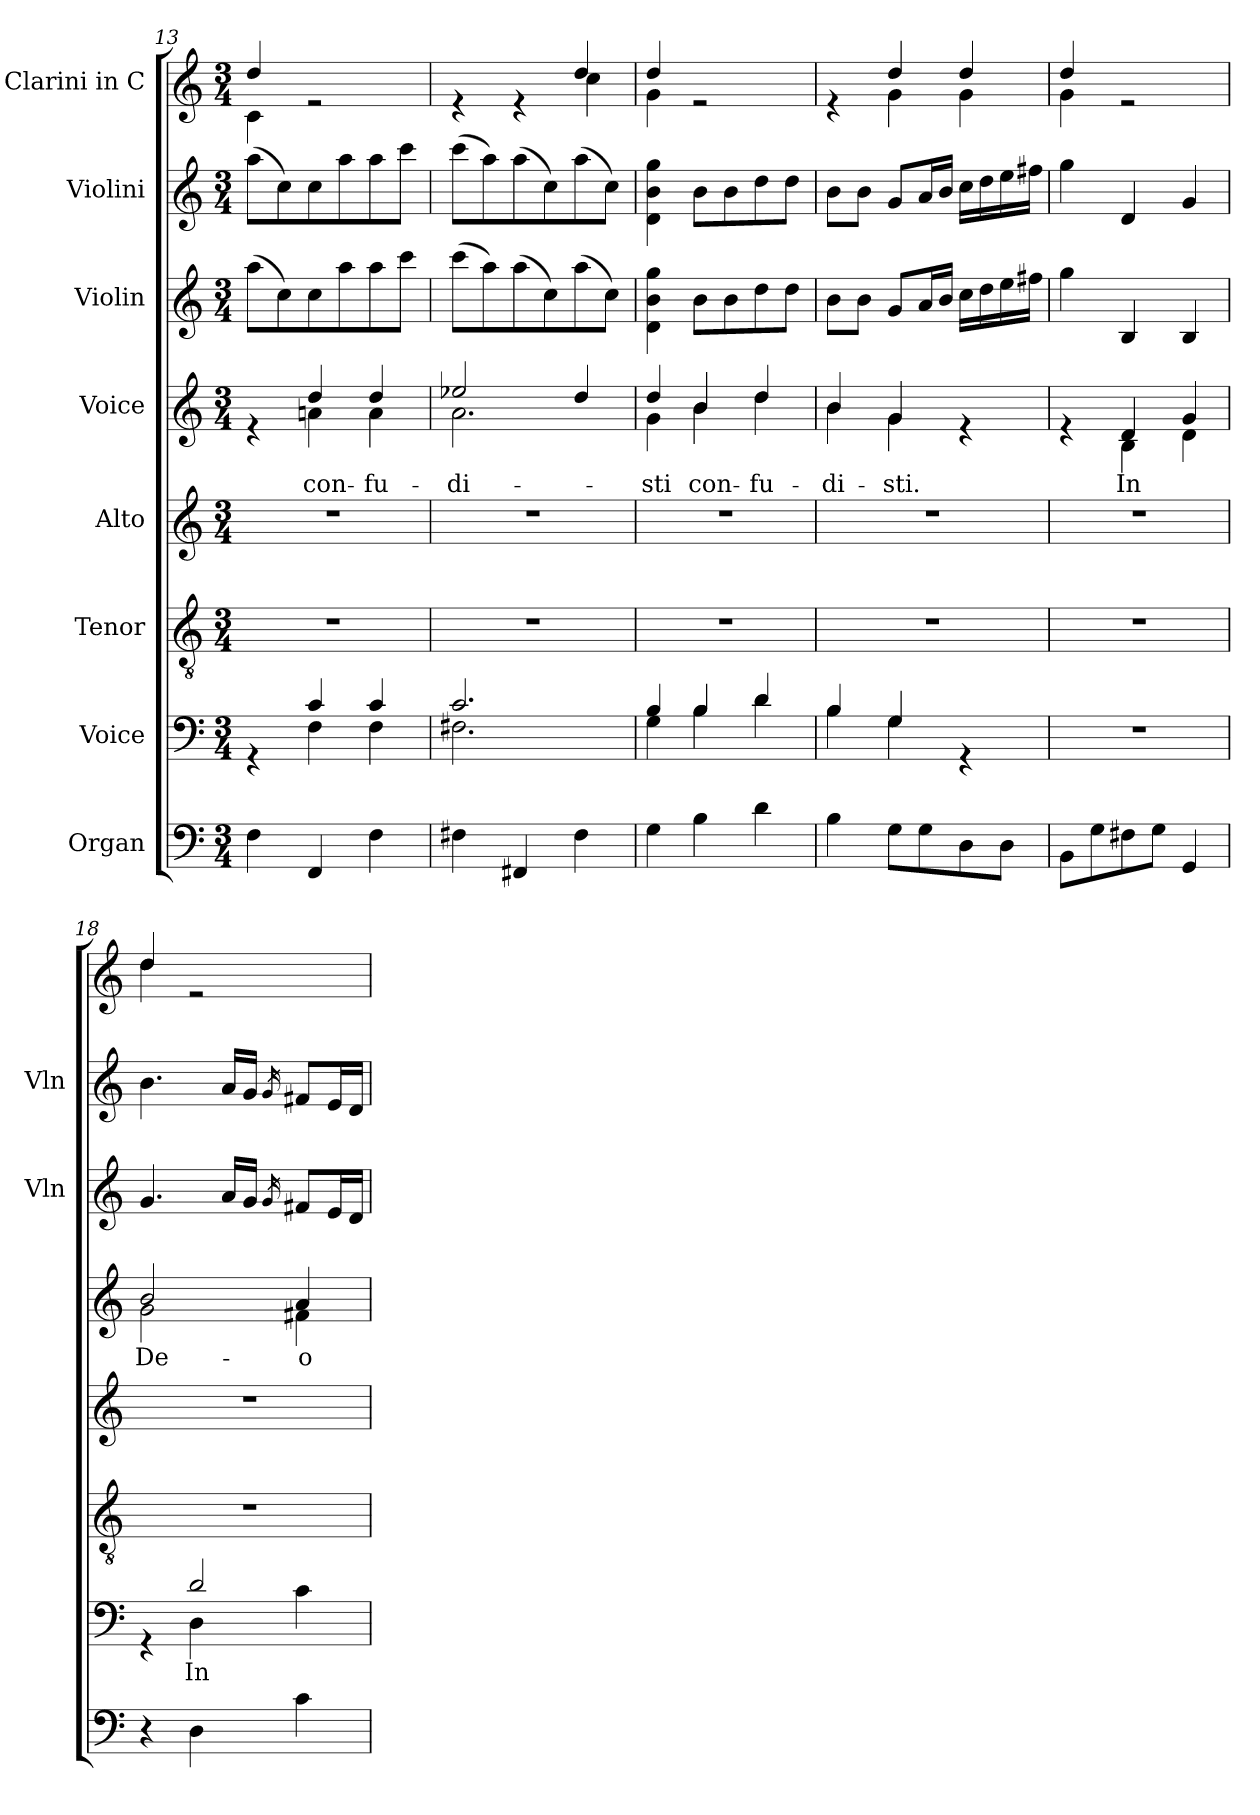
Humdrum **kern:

**kern	**kern	**text	**kern	**kern	**kern	**text	**kern	**kern	**kern
*part8	*part7	*part7	*part6	*part5	*part4	*part4	*part3	*part2	*part1
*staff8	*staff7	*staff7	*staff6	*staff5	*staff4	*staff4	*staff3	*staff2	*staff1
*I"Organ	*I"Voice	*	*I"Tenor	*I"Alto	*I"Voice	*	*I"Violin	*I"Violini	*I"Clarini in C
*	*	*	*	*	*	*	*I'Vln	*I'Vln	*
*clefF4	*clefF4	*	*clefGv2	*clefG2	*clefG2	*	*clefG2	*clefG2	*clefG2
*k[]	*k[]	*	*k[]	*k[]	*k[]	*	*k[]	*k[]	*k[]
*M3/4	*M3/4	*	*M3/4	*M3/4	*M3/4	*	*M3/4	*M3/4	*M3/4
=13	=13	=13	=13	=13	=13	=13	=13	=13	=13
*	*^	*	*	*	*^	*	*	*	*^
4F\	4rGG	4ryy	.	2.r	2.r	4re	4ryy	.	(8aa\L	(8aa\L	4dd/	4c\
.	.	.	.	.	.	.	.	.	8cc\)	8cc\)	.	.
!	!	!	!	!	!	!	!	!LO:LY:b	!	!	!	!
4FF/	4c/	4F\	.	.	.	4dd/	4an\	con-	8cc\	8cc\	2re	2ryy
.	.	.	.	.	.	.	.	.	8aa\	8aa\	.	.
!	!	!	!	!	!	!	!	!LO:LY:b	!	!	!	!
4F\	4c/	4F\	.	.	.	4dd/	4a\	-fu-	8aa\	8aa\	.	.
.	.	.	.	.	.	.	.	.	8ccc\J	8ccc\J	.	.
=14	=14	=14	=14	=14	=14	=14	=14	=14	=14	=14	=14	=14
!	!	!	!	!	!	!	!	!LO:LY:b	!	!	!	!
4F#X\	2.c/	2.F#X\	.	2.r	2.r	2ee-X/	2.a\	-di-	(8ccc\L	(8ccc\L	4re	2ryy
.	.	.	.	.	.	.	.	.	8aa\)	8aa\)	.	.
4FF#X/	.	.	.	.	.	.	.	.	(8aa\	(8aa\	4re	.
.	.	.	.	.	.	.	.	.	8cc\)	8cc\)	.	.
4F#\	.	.	.	.	.	4dd/	.	.	(8aa\	(8aa\	4dd/	4cc\
.	.	.	.	.	.	.	.	.	8cc\J)	8cc\J)	.	.
!!LO:PB:g=z	!!
=15	=15	=15	=15	=15	=15	=15	=15	=15	=15	=15	=15	=15
!	!	!	!	!	!	!	!	!LO:LY:b	!	!	!	!
4G\	4B/	4G\	.	2.r	2.r	4dd/	4g\	-sti	4d\ 4b\ 4gg\	4d\ 4b\ 4gg\	4dd/	4g\
!	!	!	!	!	!	!	!	!LO:LY:b	!	!	!	!
4B\	4B/	4B\	.	.	.	4b/	4b\	con-	8b\L	8b\L	2re	2ryy
.	.	.	.	.	.	.	.	.	8b\	8b\	.	.
!	!	!	!	!	!	!	!	!LO:LY:b	!	!	!	!
4d\	4d/	4d\	.	.	.	4dd/	4dd\	-fu-	8dd\	8dd\	.	.
.	.	.	.	.	.	.	.	.	8dd\J	8dd\J	.	.
=16	=16	=16	=16	=16	=16	=16	=16	=16	=16	=16	=16	=16
!	!	!	!	!	!	!	!	!LO:LY:b	!	!	!	!
4B\	4B/	4B\	.	2.r	2.r	4b/	4b\	-di-	8b\L	8b\L	4re	4ryy
.	.	.	.	.	.	.	.	.	8b\J	8b\J	.	.
!	!	!	!	!	!	!	!	!LO:LY:b	!	!	!	!
8G\L	4G/	4G\	.	.	.	4g/	4g\	-sti.	8g/L	8g/L	4dd/	4g\
8G\	.	.	.	.	.	.	.	.	16a/L	16a/L	.	.
.	.	.	.	.	.	.	.	.	16b/JJ	16b/JJ	.	.
8D\	4rGG	4ryy	.	.	.	4re	4ryy	.	16cc\LL	16cc\LL	4dd/	4g\
.	.	.	.	.	.	.	.	.	16dd\	16dd\	.	.
8D\J	.	.	.	.	.	.	.	.	16ee\	16ee\	.	.
.	.	.	.	.	.	.	.	.	16ff#X\JJ	16ff#X\JJ	.	.
*	*v	*v	*	*	*	*	*	*	*	*	*	*
=17	=17	=17	=17	=17	=17	=17	=17	=17	=17	=17	=17
8BB\L	2.r	.	2.r	2.r	4re	4ryy	.	4gg\	4gg\	4dd/	4g\
8G\	.	.	.	.	.	.	.	.	.	.	.
!	!	!	!	!	!	!	!LO:LY:b	!	!	!	!
8F#X\	.	.	.	.	4d/	4B\	In	4B/	4d/	2re	2ryy
8G\J	.	.	.	.	.	.	.	.	.	.	.
4GG/	.	.	.	.	4g/	4d\	.	4B/	4g/	.	.
=18	=18	=18	=18	=18	=18	=18	=18	=18	=18	=18	=18
*	*^	*	*	*	*	*	*	*	*	*	*
!	!	!	!	!	!	!	!	!LO:LY:b	!	!	!	!
4r	4rGG	4ryy	.	2.r	2.r	2b/	2g\	De-	4.g/	4.b\	4dd/	4dd\
!	!	!	!LO:LY:b	!	!	!	!	!	!	!	!	!
4D\	2d/	4D\	-In	.	.	.	.	.	.	.	2re	2ryy
.	.	.	.	.	.	.	.	.	16a/LL	16a/LL	.	.
.	.	.	.	.	.	.	.	.	16g/JJ	16g/JJ	.	.
.	.	.	.	.	.	.	.	.	16qg/	16qg/	.	.
!	!	!	!	!	!	!	!	!LO:LY:b	!	!	!	!
4c\	.	4c\	.	.	.	4a/	4f#X\	-o	8f#X/L	8f#X/L	.	.
.	.	.	.	.	.	.	.	.	16e/L	16e/L	.	.
.	.	.	.	.	.	.	.	.	16d/JJ	16d/JJ	.	.
*	*v	*v	*	*	*	*v	*v	*	*	*	*v	*v
=	=	=	=	=	=	=	=	=	=
*-	*-	*-	*-	*-	*-	*-	*-	*-	*-
